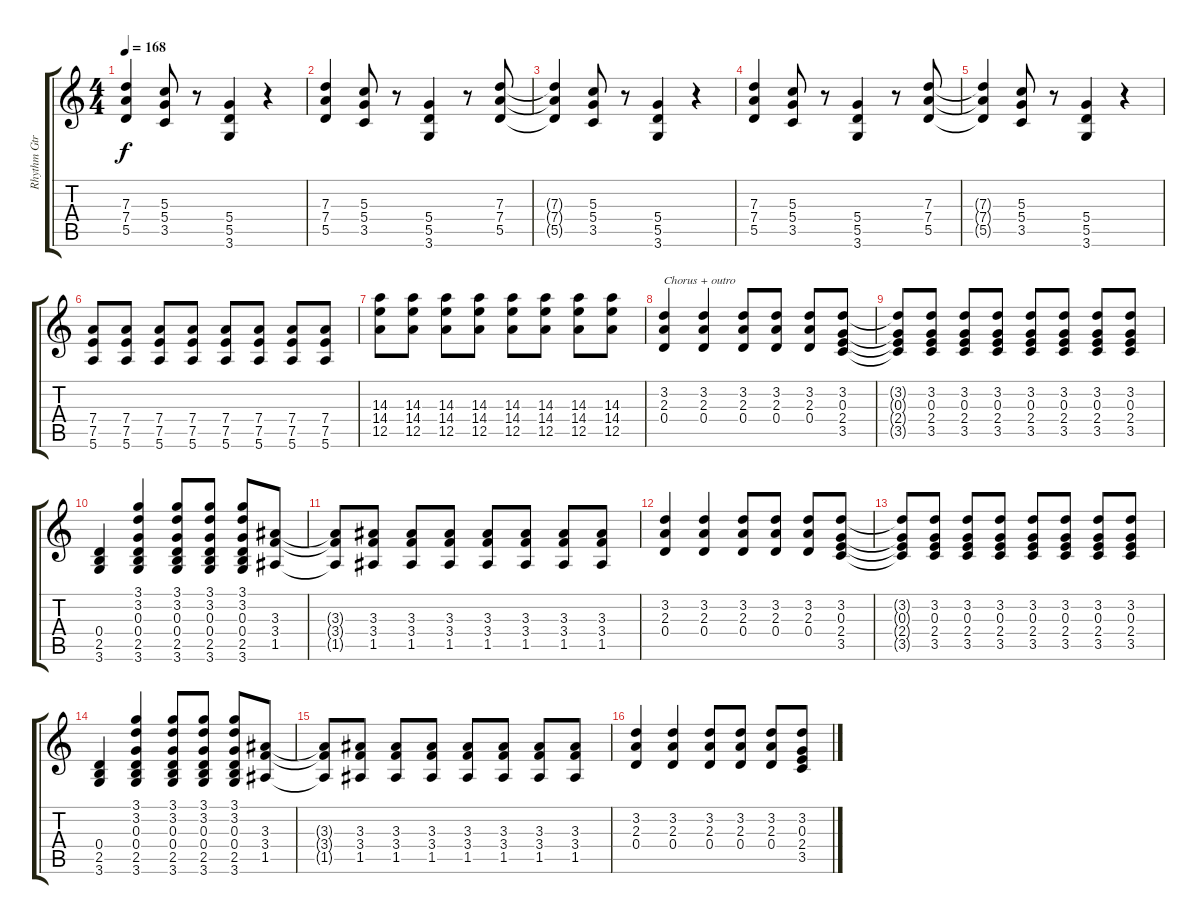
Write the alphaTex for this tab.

\track ("Rhythm Gtr." "Rhythm Gtr") {instrument overdrivenguitar}
\staff {score tabs}
\tuning (E4 B3 G3 D3 A2 E2) {hide}
\ts (4 4)
\tempo 168
\clef g2
\ks c
(7.3{t} 7.4{t} 5.5{t}).4{dy f} (5.3 5.4 3.5).8 r.8 (5.4 5.5 3.6).4 r.4 |
(7.3 7.4 5.5).4 (5.3 5.4 3.5).8 r.8 (5.4 5.5 3.6).4 r.8 (7.3 7.4 5.5).8 |
(7.3{t} 7.4{t} 5.5{t}).4 (5.3 5.4 3.5).8 r.8 (5.4 5.5 3.6).4 r.4 |
(7.3 7.4 5.5).4 (5.3 5.4 3.5).8 r.8 (5.4 5.5 3.6).4 r.8 (7.3 7.4 5.5).8 |
(7.3{t} 7.4{t} 5.5{t}).4 (5.3 5.4 3.5).8 r.8 (5.4 5.5 3.6).4 r.4 |
(7.4 7.5 5.6).8 (7.4 7.5 5.6).8 (7.4 7.5 5.6).8 (7.4 7.5 5.6).8 (7.4 7.5 5.6).8 (7.4 7.5 5.6).8 (7.4 7.5 5.6).8 (7.4 7.5 5.6).8 |
(14.3 14.4 12.5).8 (14.3 14.4 12.5).8 (14.3 14.4 12.5).8 (14.3 14.4 12.5).8 (14.3 14.4 12.5).8 (14.3 14.4 12.5).8 (14.3 14.4 12.5).8 (14.3 14.4 12.5).8 |
(3.2 2.3 0.4).4{txt "Chorus + outro"} (3.2 2.3 0.4).4 (3.2 2.3 0.4).8 (3.2 2.3 0.4).8 (3.2 2.3 0.4).8 (3.2 0.3 2.4 3.5).8 |
(3.2{t} 0.3{t} 2.4{t} 3.5{t}).8 (3.2 0.3 2.4 3.5).8 (3.2 0.3 2.4 3.5).8 (3.2 0.3 2.4 3.5).8 (3.2 0.3 2.4 3.5).8 (3.2 0.3 2.4 3.5).8 (3.2 0.3 2.4 3.5).8 (3.2 0.3 2.4 3.5).8 |
(0.4 2.5 3.6).4 (3.1 3.2 0.3 0.4 2.5 3.6).4 (3.1 3.2 0.3 0.4 2.5 3.6).8 (3.1 3.2 0.3 0.4 2.5 3.6).8 (3.1 3.2 0.3 0.4 2.5 3.6).8 (3.3 3.4 1.5).8 |
(3.3{t} 3.4{t} 1.5{t}).8 (3.3 3.4 1.5).8 (3.3 3.4 1.5).8 (3.3 3.4 1.5).8 (3.3 3.4 1.5).8 (3.3 3.4 1.5).8 (3.3 3.4 1.5).8 (3.3 3.4 1.5).8 |
(3.2 2.3 0.4).4 (3.2 2.3 0.4).4 (3.2 2.3 0.4).8 (3.2 2.3 0.4).8 (3.2 2.3 0.4).8 (3.2 0.3 2.4 3.5).8 |
(3.2{t} 0.3{t} 2.4{t} 3.5{t}).8 (3.2 0.3 2.4 3.5).8 (3.2 0.3 2.4 3.5).8 (3.2 0.3 2.4 3.5).8 (3.2 0.3 2.4 3.5).8 (3.2 0.3 2.4 3.5).8 (3.2 0.3 2.4 3.5).8 (3.2 0.3 2.4 3.5).8 |
(0.4 2.5 3.6).4 (3.1 3.2 0.3 0.4 2.5 3.6).4 (3.1 3.2 0.3 0.4 2.5 3.6).8 (3.1 3.2 0.3 0.4 2.5 3.6).8 (3.1 3.2 0.3 0.4 2.5 3.6).8 (3.3 3.4 1.5).8 |
(3.3{t} 3.4{t} 1.5{t}).8 (3.3 3.4 1.5).8 (3.3 3.4 1.5).8 (3.3 3.4 1.5).8 (3.3 3.4 1.5).8 (3.3 3.4 1.5).8 (3.3 3.4 1.5).8 (3.3 3.4 1.5).8 |
(3.2 2.3 0.4).4 (3.2 2.3 0.4).4 (3.2 2.3 0.4).8 (3.2 2.3 0.4).8 (3.2 2.3 0.4).8 (3.2 0.3 2.4 3.5).8
